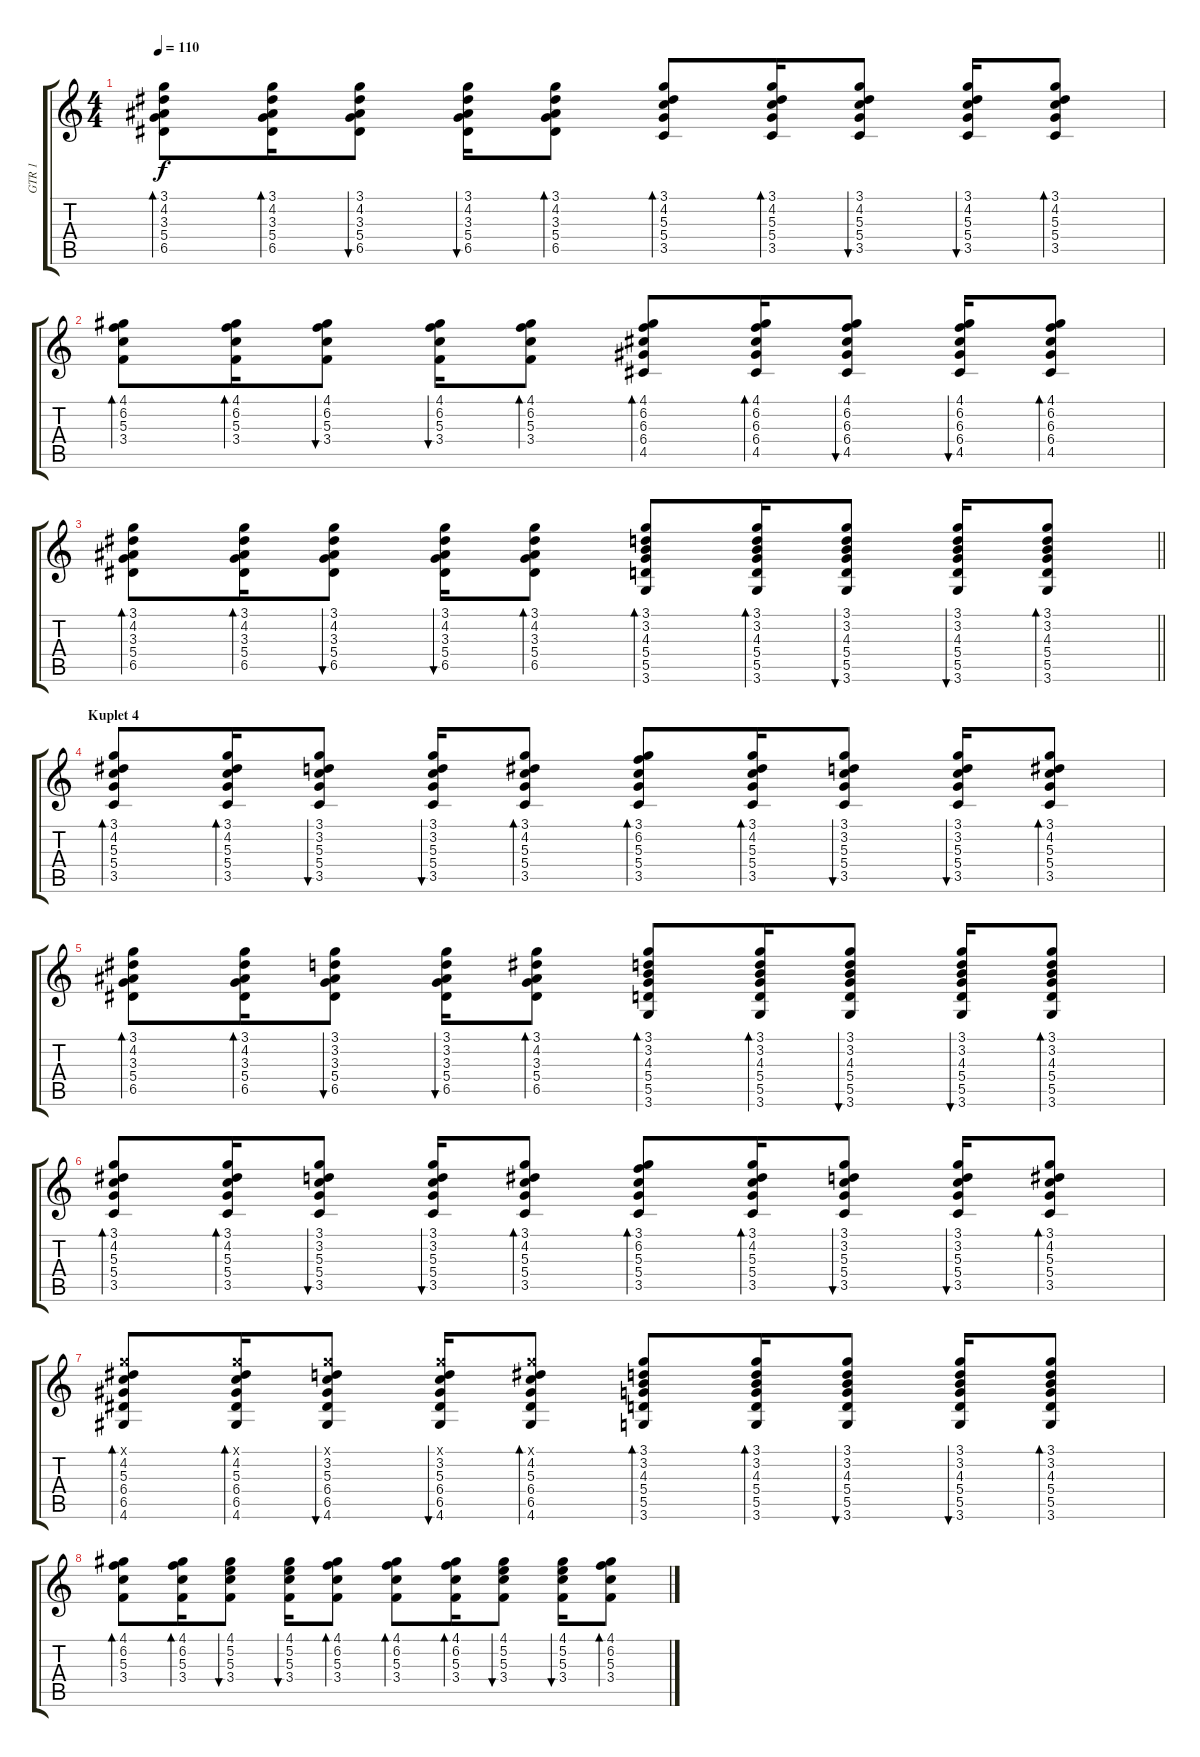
\track ("GTR 1" "GTR 1") {instrument acousticguitarsteel}
\staff {score tabs}
\tuning (E4 B3 G3 D3 A2 E2) {hide}
\ts (4 4)
\tempo 110
\clef g2
\ks c
(3.1 4.2 3.3 5.4 6.5).8{bd 60 dy f} (3.1 4.2 3.3 5.4 6.5).16{bd 60} (3.1 4.2 3.3 5.4 6.5).8{bu 60} (3.1 4.2 3.3 5.4 6.5).16{bu 60} (3.1 4.2 3.3 5.4 6.5).8{bd 60} (3.1 4.2 5.3 5.4 3.5).8{bd 60} (3.1 4.2 5.3 5.4 3.5).16{bd 60} (3.1 4.2 5.3 5.4 3.5).8{bu 60} (3.1 4.2 5.3 5.4 3.5).16{bu 60} (3.1 4.2 5.3 5.4 3.5).8{bd 60} |
(4.1 6.2 5.3 3.4).8{bd 60} (4.1 6.2 5.3 3.4).16{bd 60} (4.1 6.2 5.3 3.4).8{bu 60} (4.1 6.2 5.3 3.4).16{bu 60} (4.1 6.2 5.3 3.4).8{bd 60} (4.1 6.2 6.3 6.4 4.5).8{bd 60} (4.1 6.2 6.3 6.4 4.5).16{bd 60} (4.1 6.2 6.3 6.4 4.5).8{bu 60} (4.1 6.2 6.3 6.4 4.5).16{bu 60} (4.1 6.2 6.3 6.4 4.5).8{bd 60} |
\barLineRight lightlight
(3.1 4.2 3.3 5.4 6.5).8{bd 60} (3.1 4.2 3.3 5.4 6.5).16{bd 60} (3.1 4.2 3.3 5.4 6.5).8{bu 60} (3.1 4.2 3.3 5.4 6.5).16{bu 60} (3.1 4.2 3.3 5.4 6.5).8{bd 60} (3.1 3.2 4.3 5.4 5.5 3.6).8{bd 60} (3.1 3.2 4.3 5.4 5.5 3.6).16{bd 60} (3.1 3.2 4.3 5.4 5.5 3.6).8{bu 60} (3.1 3.2 4.3 5.4 5.5 3.6).16{bu 60} (3.1 3.2 4.3 5.4 5.5 3.6).8{bd 60} |
\section ("" "Kuplet 4")
(3.1 4.2 5.3 5.4 3.5).8{bd 60} (3.1 4.2 5.3 5.4 3.5).16{bd 60} (3.1 3.2 5.3 5.4 3.5).8{bu 60} (3.1 3.2 5.3 5.4 3.5).16{bu 60} (3.1 4.2 5.3 5.4 3.5).8{bd 60} (3.1 6.2 5.3 5.4 3.5).8{bd 60} (3.1 4.2 5.3 5.4 3.5).16{bd 60} (3.1 3.2 5.3 5.4 3.5).8{bu 60} (3.1 3.2 5.3 5.4 3.5).16{bu 60} (3.1 4.2 5.3 5.4 3.5).8{bd 60} |
(3.1 4.2 3.3 5.4 6.5).8{bd 60} (3.1 4.2 3.3 5.4 6.5).16{bd 60} (3.1 3.2 3.3 5.4 6.5).8{bu 60} (3.1 3.2 3.3 5.4 6.5).16{bu 60} (3.1 4.2 3.3 5.4 6.5).8{bd 60} (3.1 3.2 4.3 5.4 5.5 3.6).8{bd 60} (3.1 3.2 4.3 5.4 5.5 3.6).16{bd 60} (3.1 3.2 4.3 5.4 5.5 3.6).8{bu 60} (3.1 3.2 4.3 5.4 5.5 3.6).16{bu 60} (3.1 3.2 4.3 5.4 5.5 3.6).8{bd 60} |
(3.1 4.2 5.3 5.4 3.5).8{bd 60} (3.1 4.2 5.3 5.4 3.5).16{bd 60} (3.1 3.2 5.3 5.4 3.5).8{bu 60} (3.1 3.2 5.3 5.4 3.5).16{bu 60} (3.1 4.2 5.3 5.4 3.5).8{bd 60} (3.1 6.2 5.3 5.4 3.5).8{bd 60} (3.1 4.2 5.3 5.4 3.5).16{bd 60} (3.1 3.2 5.3 5.4 3.5).8{bu 60} (3.1 3.2 5.3 5.4 3.5).16{bu 60} (3.1 4.2 5.3 5.4 3.5).8{bd 60} |
(3.1{x} 4.2 5.3 6.4 6.5 4.6).8{bd 60} (3.1{x} 4.2 5.3 6.4 6.5 4.6).16{bd 60} (3.1{x} 3.2 5.3 6.4 6.5 4.6).8{bu 60} (3.1{x} 3.2 5.3 6.4 6.5 4.6).16{bu 60} (3.1{x} 4.2 5.3 6.4 6.5 4.6).8{bd 60} (3.1 3.2 4.3 5.4 5.5 3.6).8{bd 60} (3.1 3.2 4.3 5.4 5.5 3.6).16{bd 60} (3.1 3.2 4.3 5.4 5.5 3.6).8{bu 60} (3.1 3.2 4.3 5.4 5.5 3.6).16{bu 60} (3.1 3.2 4.3 5.4 5.5 3.6).8{bd 60} |
(4.1 6.2 5.3 3.4).8{bd 60} (4.1 6.2 5.3 3.4).16{bd 60} (4.1 5.2 5.3 3.4).8{bu 60} (4.1 5.2 5.3 3.4).16{bu 60} (4.1 6.2 5.3 3.4).8{bd 60} (4.1 6.2 5.3 3.4).8{bd 60} (4.1 6.2 5.3 3.4).16{bd 60} (4.1 5.2 5.3 3.4).8{bu 60} (4.1 5.2 5.3 3.4).16{bu 60} (4.1 6.2 5.3 3.4).8{bd 60}
